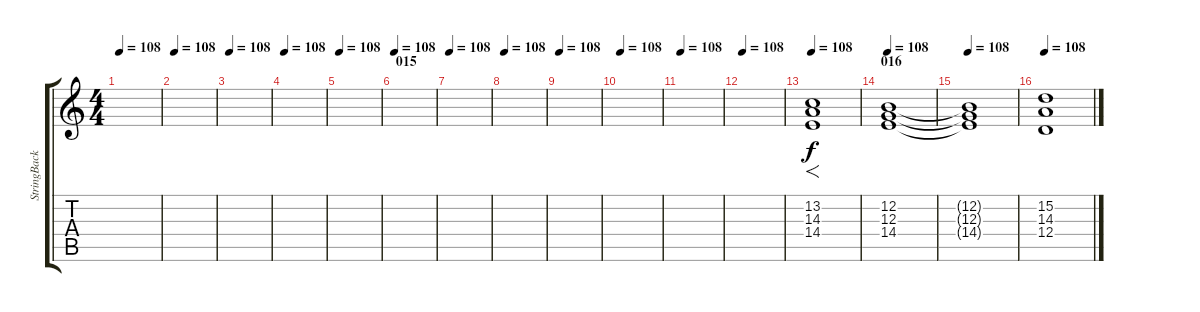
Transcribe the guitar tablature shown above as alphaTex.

\track ("StringBack" "StringBack") {instrument synthstrings1}
\staff {score tabs}
\tuning (E4 B3 G3 D3 A2 E2) {hide}
\ts (4 4)
\tempo 108
\clef g2
\ks c
|
\tempo 108
|
\tempo 108
|
\tempo 108
|
\tempo 108
|
\section ("" "015")
\tempo 108
|
\tempo 108
|
\tempo 108
|
\tempo 108
|
\tempo 108
|
\tempo 108
|
\tempo 108
|
\tempo 108
(13.2 14.3 14.4).1{f} |
\section ("" "016")
\tempo 108
(12.2 12.3 14.4).1 |
\tempo 108
(12.2{t} 12.3{t} 14.4{t}).1 |
\tempo 108
(15.2 14.3 12.4).1
